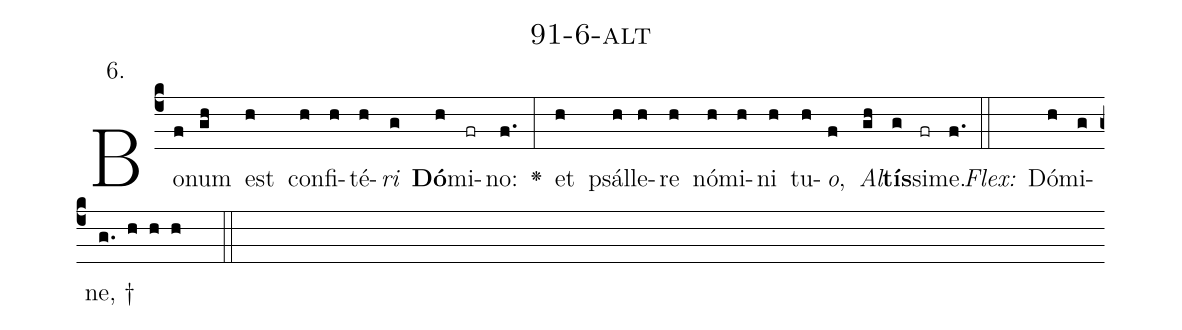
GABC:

name: 91-6-alt;
annotation: 6.;
%%
(c4)Bo(f)num(gh) est(h) con(h)fi(h)té(h)<i>ri</i>(g) <b>Dó</b>(h)mi(fr)no:(f.) <v>\greheightstar</v>(:) et(h) psál(h)le(h)re(h) nó(h)mi(h)ni(h) tu(h)<i>o</i>,(f) <i>Al</i>(gh)<b>tís</b>(g)si(fr)me.(f.) (::)
<i>Flex:</i>()  Dó(h)mi(g)ne, †(g. h h h  ::)

%E(h) u(h) o(f) u(gh) a(g) e.(f.) (::)
